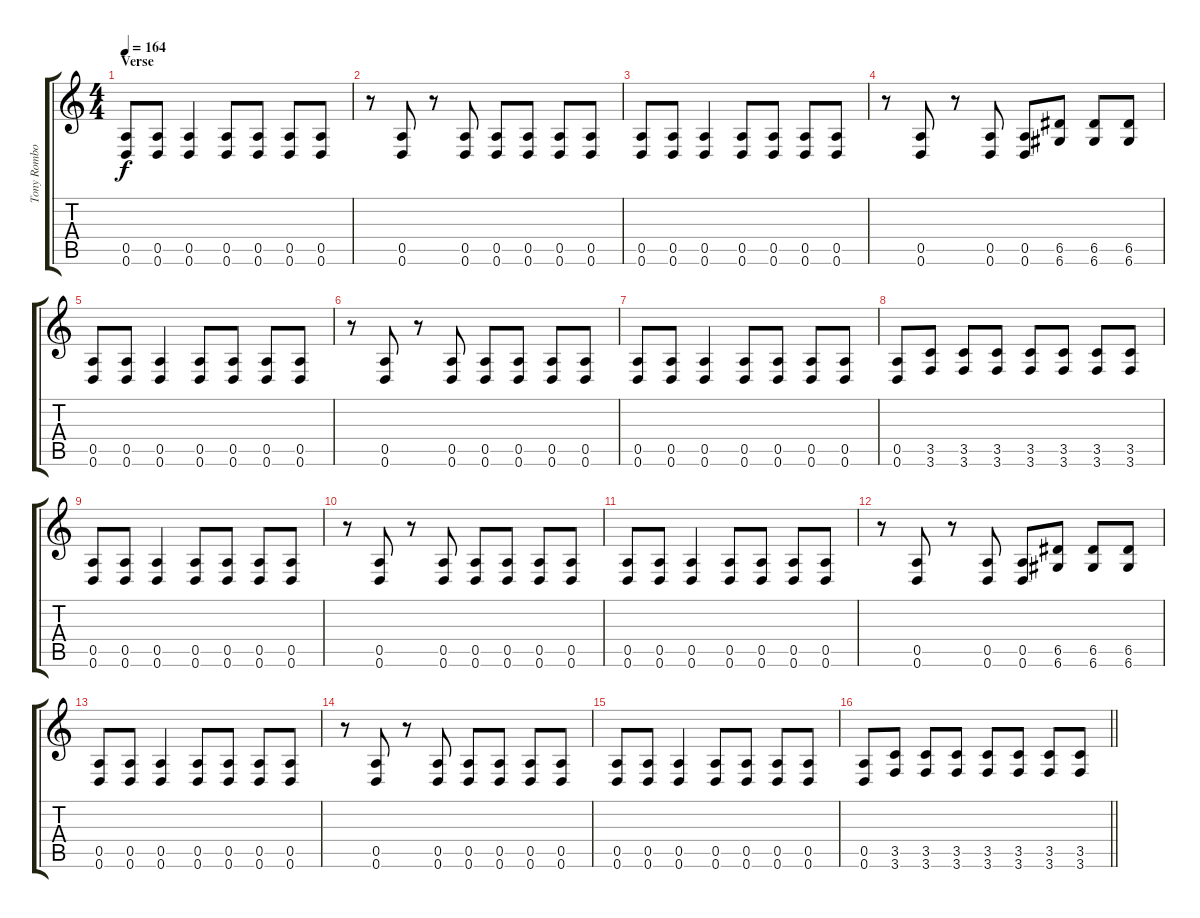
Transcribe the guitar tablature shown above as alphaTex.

\track ("Tony Rombola" "Tony Rombo") {instrument distortionguitar}
\staff {score tabs}
\tuning (E4 B3 G3 D3 A2 D2) {hide}
\ts (4 4)
\section ("" "Verse")
\tempo 164
\clef g2
\ks c
(0.5 0.6).8{dy f} (0.5 0.6).8 (0.5 0.6).4 (0.5 0.6).8 (0.5 0.6).8 (0.5 0.6).8 (0.5 0.6).8 |
r.8 (0.5 0.6).8 r.8 (0.5 0.6).8 (0.5 0.6).8 (0.5 0.6).8 (0.5 0.6).8 (0.5 0.6).8 |
(0.5 0.6).8 (0.5 0.6).8 (0.5 0.6).4 (0.5 0.6).8 (0.5 0.6).8 (0.5 0.6).8 (0.5 0.6).8 |
r.8 (0.5 0.6).8 r.8 (0.5 0.6).8 (0.5 0.6).8 (6.5 6.6).8 (6.5 6.6).8 (6.5 6.6).8 |
(0.5 0.6).8 (0.5 0.6).8 (0.5 0.6).4 (0.5 0.6).8 (0.5 0.6).8 (0.5 0.6).8 (0.5 0.6).8 |
r.8 (0.5 0.6).8 r.8 (0.5 0.6).8 (0.5 0.6).8 (0.5 0.6).8 (0.5 0.6).8 (0.5 0.6).8 |
(0.5 0.6).8 (0.5 0.6).8 (0.5 0.6).4 (0.5 0.6).8 (0.5 0.6).8 (0.5 0.6).8 (0.5 0.6).8 |
(0.5 0.6).8 (3.5 3.6).8 (3.5 3.6).8 (3.5 3.6).8 (3.5 3.6).8 (3.5 3.6).8 (3.5 3.6).8 (3.5 3.6).8 |
(0.5 0.6).8 (0.5 0.6).8 (0.5 0.6).4 (0.5 0.6).8 (0.5 0.6).8 (0.5 0.6).8 (0.5 0.6).8 |
r.8 (0.5 0.6).8 r.8 (0.5 0.6).8 (0.5 0.6).8 (0.5 0.6).8 (0.5 0.6).8 (0.5 0.6).8 |
(0.5 0.6).8 (0.5 0.6).8 (0.5 0.6).4 (0.5 0.6).8 (0.5 0.6).8 (0.5 0.6).8 (0.5 0.6).8 |
r.8 (0.5 0.6).8 r.8 (0.5 0.6).8 (0.5 0.6).8 (6.5 6.6).8 (6.5 6.6).8 (6.5 6.6).8 |
(0.5 0.6).8 (0.5 0.6).8 (0.5 0.6).4 (0.5 0.6).8 (0.5 0.6).8 (0.5 0.6).8 (0.5 0.6).8 |
r.8 (0.5 0.6).8 r.8 (0.5 0.6).8 (0.5 0.6).8 (0.5 0.6).8 (0.5 0.6).8 (0.5 0.6).8 |
(0.5 0.6).8 (0.5 0.6).8 (0.5 0.6).4 (0.5 0.6).8 (0.5 0.6).8 (0.5 0.6).8 (0.5 0.6).8 |
\barLineRight lightlight
(0.5 0.6).8 (3.5 3.6).8 (3.5 3.6).8 (3.5 3.6).8 (3.5 3.6).8 (3.5 3.6).8 (3.5 3.6).8 (3.5 3.6).8
